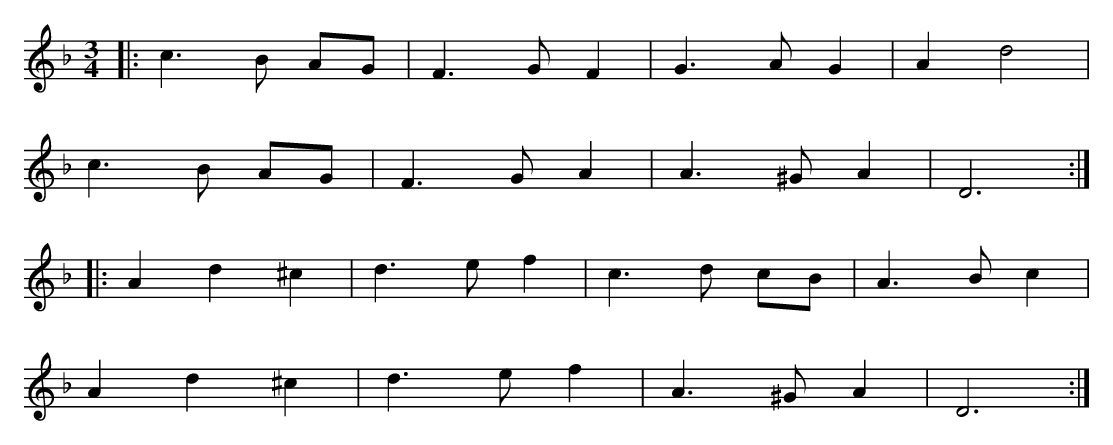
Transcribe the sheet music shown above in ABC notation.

X:1
M:3/4
K:F
|:c3B AG|F3GF2|G3AG2|A2d4|
c3B AG|F3GA2|A3^GA2|D6:|
|:A2d2^c2|d3ef2|c3d cB|A3Bc2|
A2d2^c2|d3ef2|A3^GA2|D6:|
